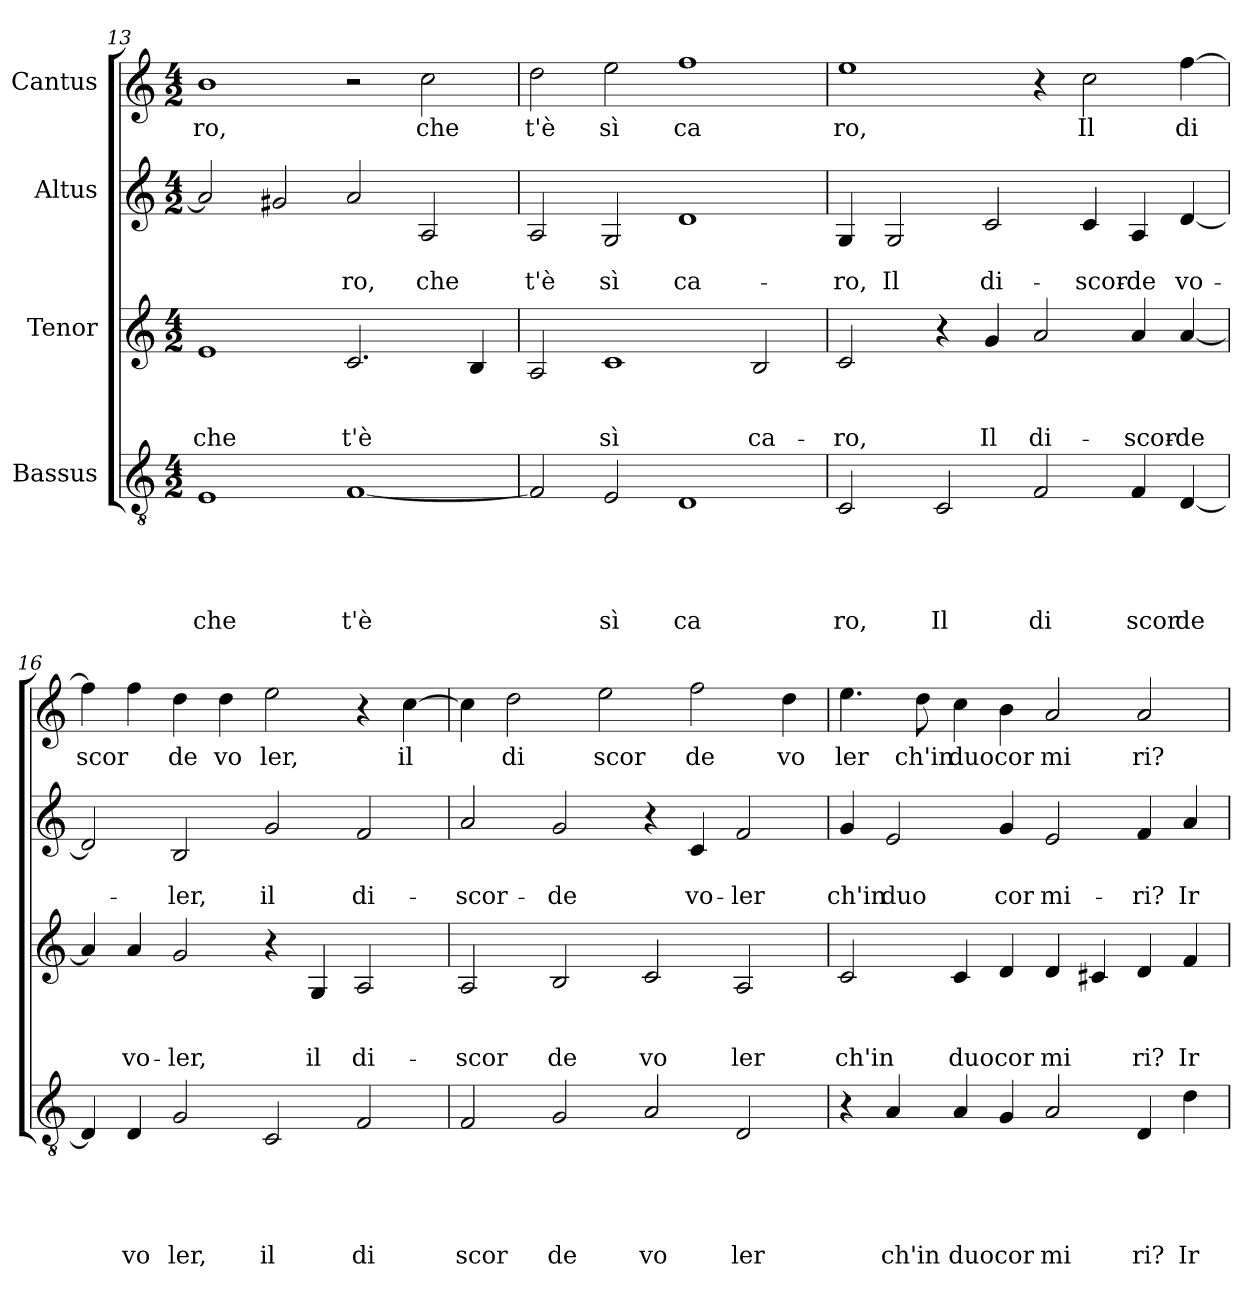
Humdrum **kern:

**kern	**text	**text	**text	**text	**text	**kern	**text	**text	**text	**kern	**text	**text	**kern	**text
*part4	*part4	*part4	*part4	*part4	*part4	*part3	*part3	*part3	*part3	*part2	*part2	*part2	*part1	*part1
*staff4	*staff4	*staff4	*staff4	*staff4	*staff4	*staff3	*staff3	*staff3	*staff3	*staff2	*staff2	*staff2	*staff1	*staff1
*I"Bassus	*	*	*	*	*	*I"Tenor	*	*	*	*I"Altus	*	*	*I"Cantus	*
*clefGv2	*	*	*	*	*	*clefG2	*	*	*	*clefG2	*	*	*clefG2	*
*k[]	*	*	*	*	*	*k[]	*	*	*	*k[]	*	*	*k[]	*
*C:	*	*	*	*	*	*C:	*	*	*	*C:	*	*	*C:	*
*M4/2	*	*	*	*	*	*M4/2	*	*	*	*M4/2	*	*	*M4/2	*
=13	=13	=13	=13	=13	=13	=13	=13	=13	=13	=13	=13	=13	=13	=13
!	!	!	!	!	!LO:LY:b	!	!	!	!LO:LY:b	!	!	!	!	!LO:LY:b
1E	.	.	.	.	che	1e	.	.	che	2a/]	.	.	1b	ro,
.	.	.	.	.	.	.	.	.	.	2g#X/	.	.	.	.
!	!	!	!	!	!LO:LY:b	!	!	!	!LO:LY:b	!	!	!LO:LY:b	!	!
[<1F	.	.	.	.	t'è	2.c/	.	.	t'è	2a/	.	-ro,	2r	.
!	!	!	!	!	!	!	!	!	!	!	!	!LO:LY:b	!	!LO:LY:b
.	.	.	.	.	.	.	.	.	.	2A/	.	che	2cc\	che
.	.	.	.	.	.	4B/	.	.	.	.	.	.	.	.
=14	=14	=14	=14	=14	=14	=14	=14	=14	=14	=14	=14	=14	=14	=14
!	!	!	!	!	!	!	!	!	!	!	!	!LO:LY:b	!	!LO:LY:b
2F/]	.	.	.	.	.	2A/	.	.	.	2A/	.	t'è	2dd\	t'è
!	!	!	!	!	!LO:LY:b	!	!	!	!LO:LY:b	!	!	!LO:LY:b	!	!LO:LY:b
2E/	.	.	.	.	sì	1c	.	.	sì	2G/	.	sì	2ee\	sì
!	!	!	!	!	!LO:LY:b	!	!	!	!	!	!	!LO:LY:b	!	!LO:LY:b
1D	.	.	.	.	ca	.	.	.	.	1d	.	ca-	1ff	ca
!	!	!	!	!	!	!	!	!	!LO:LY:b	!	!	!	!	!
.	.	.	.	.	.	2B/	.	.	ca-	.	.	.	.	.
=15	=15	=15	=15	=15	=15	=15	=15	=15	=15	=15	=15	=15	=15	=15
!	!	!	!	!	!LO:LY:b	!	!	!	!LO:LY:b	!	!	!LO:LY:b	!	!LO:LY:b
2C/	.	.	.	.	ro,	2c/	.	.	-ro,	4G/	.	-ro,	1ee	ro,
!	!	!	!	!	!	!	!	!	!	!	!	!LO:LY:b	!	!
.	.	.	.	.	.	.	.	.	.	2G/	.	Il	.	.
!	!	!	!	!	!LO:LY:b	!	!	!	!	!	!	!	!	!
2C/	.	.	.	.	Il	4r	.	.	.	.	.	.	.	.
!	!	!	!	!	!	!	!	!	!LO:LY:b	!	!	!LO:LY:b	!	!
.	.	.	.	.	.	4g/	.	.	Il	2c/	.	di-	.	.
!	!	!	!	!	!LO:LY:b	!	!	!	!LO:LY:b	!	!	!	!	!
2F/	.	.	.	.	di	2a/	.	.	di-	.	.	.	4r	.
!	!	!	!	!	!	!	!	!	!	!	!	!LO:LY:b	!	!LO:LY:b
.	.	.	.	.	.	.	.	.	.	4c/	.	-scor-	2cc\	Il
!	!	!	!	!	!LO:LY:b	!	!	!	!LO:LY:b	!	!	!LO:LY:b	!	!
4F/	.	.	.	.	scor	4a/	.	.	-scor-	4A/	.	-de	.	.
!	!	!	!	!	!LO:LY:b	!	!	!	!LO:LY:b	!	!	!LO:LY:b	!	!LO:LY:b
[<4D/	.	.	.	.	de	[<4a/	.	.	-de	[<4d/	.	vo-	[>4ff\	di
=16	=16	=16	=16	=16	=16	=16	=16	=16	=16	=16	=16	=16	=16	=16
!	!	!	!	!	!	!	!	!	!	!	!	!	!	!LO:LY:b
4D/]	.	.	.	.	.	4a/]	.	.	.	2d/]	.	.	4ff\]	scor
!	!	!	!	!	!LO:LY:b	!	!	!	!LO:LY:b	!	!	!	!	!
4D/	.	.	.	.	vo	4a/	.	.	vo-	.	.	.	4ff\	.
!	!	!	!	!	!LO:LY:b	!	!	!	!LO:LY:b	!	!	!LO:LY:b	!	!LO:LY:b
2G/	.	.	.	.	ler,	2g/	.	.	-ler,	2B/	.	-ler,	4dd\	de
!	!	!	!	!	!	!	!	!	!	!	!	!	!	!LO:LY:b
.	.	.	.	.	.	.	.	.	.	.	.	.	4dd\	vo
!	!	!	!	!	!LO:LY:b	!	!	!	!	!	!	!LO:LY:b	!	!LO:LY:b
2C/	.	.	.	.	il	4r	.	.	.	2g/	.	il	2ee\	ler,
!	!	!	!	!	!	!	!	!	!LO:LY:b	!	!	!	!	!
.	.	.	.	.	.	4G/	.	.	il	.	.	.	.	.
!	!	!	!	!	!LO:LY:b	!	!	!	!LO:LY:b	!	!	!LO:LY:b	!	!
2F/	.	.	.	.	di	2A/	.	.	di-	2f/	.	di-	4r	.
!	!	!	!	!	!	!	!	!	!	!	!	!	!	!LO:LY:b
.	.	.	.	.	.	.	.	.	.	.	.	.	[>4cc\	il
!!LO:LB:g=z
=17	=17	=17	=17	=17	=17	=17	=17	=17	=17	=17	=17	=17	=17	=17
!	!	!	!	!	!LO:LY:b	!	!	!	!LO:LY:b	!	!	!LO:LY:b	!	!
2F/	.	.	.	.	scor	2A/	.	.	-scor	2a/	.	-scor-	4cc\]	.
!	!	!	!	!	!	!	!	!	!	!	!	!	!	!LO:LY:b
.	.	.	.	.	.	.	.	.	.	.	.	.	2dd\	di
!	!	!	!	!	!LO:LY:b	!	!	!	!LO:LY:b	!	!	!LO:LY:b	!	!
2G/	.	.	.	.	de	2B/	.	.	de	2g/	.	-de	.	.
!	!	!	!	!	!	!	!	!	!	!	!	!	!	!LO:LY:b
.	.	.	.	.	.	.	.	.	.	.	.	.	2ee\	scor
!	!	!	!	!	!LO:LY:b	!	!	!	!LO:LY:b	!	!	!	!	!
2A/	.	.	.	.	vo	2c/	.	.	vo	4r	.	.	.	.
!	!	!	!	!	!	!	!	!	!	!	!	!LO:LY:b	!	!LO:LY:b
.	.	.	.	.	.	.	.	.	.	4c/	.	vo-	2ff\	de
!	!	!	!	!	!LO:LY:b	!	!	!	!LO:LY:b	!	!	!LO:LY:b	!	!
2D/	.	.	.	.	ler	2A/	.	.	ler	2f/	.	-ler	.	.
!	!	!	!	!	!	!	!	!	!	!	!	!	!	!LO:LY:b
.	.	.	.	.	.	.	.	.	.	.	.	.	4dd\	vo
=18	=18	=18	=18	=18	=18	=18	=18	=18	=18	=18	=18	=18	=18	=18
!	!	!	!	!	!	!	!	!	!LO:LY:b	!	!	!LO:LY:b	!	!LO:LY:b
4r	.	.	.	.	.	2c/	.	.	ch'in	4g/	.	ch'in	4.ee\	ler
!	!	!	!	!	!LO:LY:b	!	!	!	!	!	!	!LO:LY:b	!	!
4A/	.	.	.	.	ch'in	.	.	.	.	2e/	.	duo	.	.
!	!	!	!	!	!	!	!	!	!	!	!	!	!	!LO:LY:b
.	.	.	.	.	.	.	.	.	.	.	.	.	8dd\	ch'in
!	!	!	!	!	!LO:LY:b	!	!	!	!LO:LY:b	!	!	!	!	!LO:LY:b
4A/	.	.	.	.	duo	4c/	.	.	duo	.	.	.	4cc\	duo
!	!	!	!	!	!LO:LY:b	!	!	!	!LO:LY:b	!	!	!LO:LY:b	!	!LO:LY:b
4G/	.	.	.	.	cor	4d/	.	.	cor	4g/	.	cor	4b\	cor
!	!	!	!	!	!LO:LY:b	!	!	!	!LO:LY:b	!	!	!LO:LY:b	!	!LO:LY:b
2A/	.	.	.	.	mi	4d/	.	.	mi	2e/	.	mi-	2a/	mi
.	.	.	.	.	.	4c#/	.	.	.	.	.	.	.	.
!	!	!	!	!	!LO:LY:b	!	!	!	!LO:LY:b	!	!	!LO:LY:b	!	!LO:LY:b
4D/	.	.	.	.	ri?	4d/	.	.	ri?	4f/	.	-ri?	2a/	ri?
!	!	!	!	!	!LO:LY:b	!	!	!	!LO:LY:b	!	!	!LO:LY:b	!	!
4d\	.	.	.	.	Ir	4f/	.	.	Ir	4a/	.	Ir	.	.
=	=	=	=	=	=	=	=	=	=	=	=	=	=	=
*-	*-	*-	*-	*-	*-	*-	*-	*-	*-	*-	*-	*-	*-	*-
